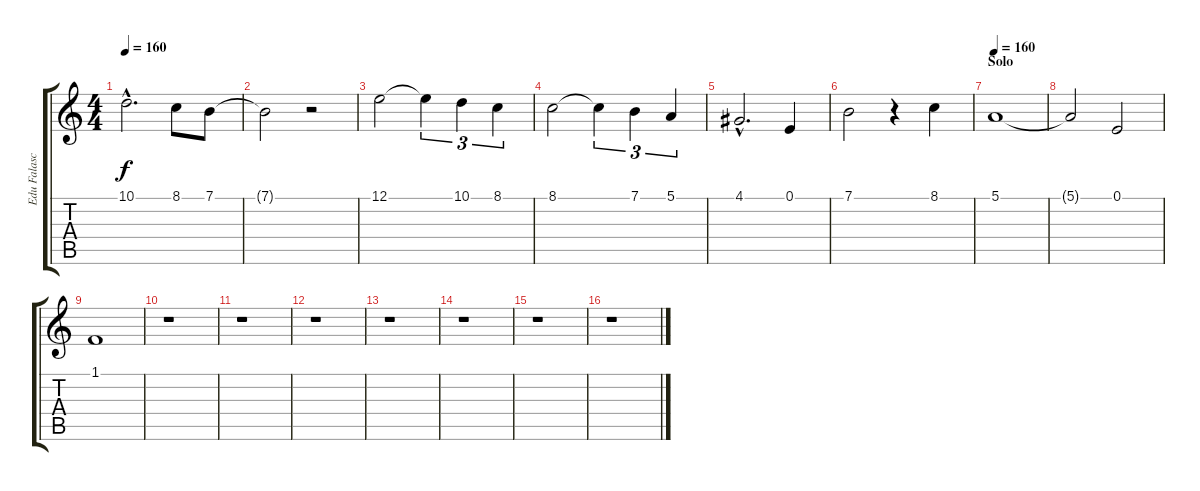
\track ("Edu Falaschi" "Edu Falasc") {instrument bassoon}
\staff {score tabs}
\tuning (E4 B3 G3 D3 A2 E2) {hide}
\ts (4 4)
\tempo 160
\clef g2
\ks c
10.1{hac}.2{d dy f} 8.1.8 7.1.8 |
7.1{t}.2 r.2 |
12.1.2 12.1{t}.4{tu (3 2)} 10.1.4{tu (3 2)} 8.1.4{tu (3 2)} |
8.1.2 8.1{t}.4{tu (3 2)} 7.1.4{tu (3 2)} 5.1.4{tu (3 2)} |
4.1{hac}.2{d} 0.1.4 |
7.1.2 r.4 8.1.4 |
\section ("" "Solo")
\tempo 160
5.1.1 |
5.1{t}.2 0.1.2 |
1.1.1 |
r.1 |
r.1 |
r.1 |
r.1 |
r.1 |
r.1 |
r.1
